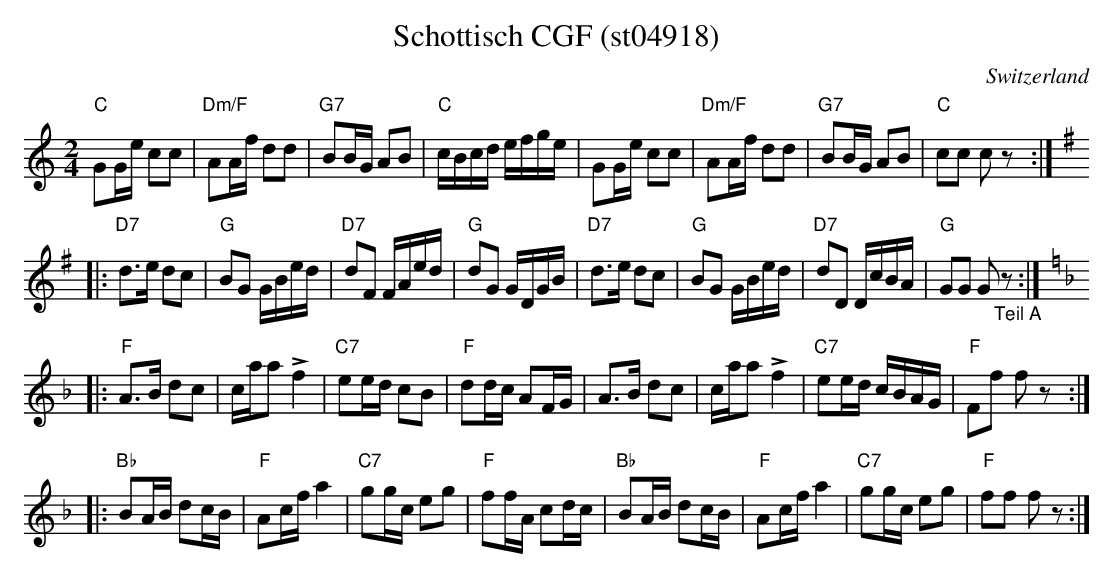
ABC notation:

X:1
T:Schottisch CGF (st04918)
M:2/4
L:1/16
O:Switzerland
K:C major
"C"G2Ge c2c2 | "Dm/F"A2Af d2d2 | "G7"B2BG A2B2 | "C"cBcd efge | G2Ge c2c2 | "Dm/F"A2Af d2d2 | "G7"B2BG A2B2 | "C"c2c2 c2z2 :: [K:G]
"D7"d3e d2c2 | "G"B2G2 GBed | "D7"d2F2 FAed | "G"d2G2 GDGB | "D7"d3e d2c2 | "G"B2G2 GBed | "D7"d2D2 DcBA | "G"G2G2 G2"_Teil A"z2 :| [K:F]
|: "F"A3B d2c2 | caa2 !>!f4 | "C7"e2ed c2B2 | "F"d2dc A2FG | A3B d2c2 | caa2 !>!f4 | "C7"e2ed cBAG | "F"F2f2 f2z2 ::
"Bb"B2AB d2cB | "F"A2cfa4 | "C7"g2gc e2g2 | "F"f2fA c2dc | "Bb"B2AB d2cB | "F"A2cfa4 | "C7"g2gc e2g2 | "F"f2f2 f2z2 :|
